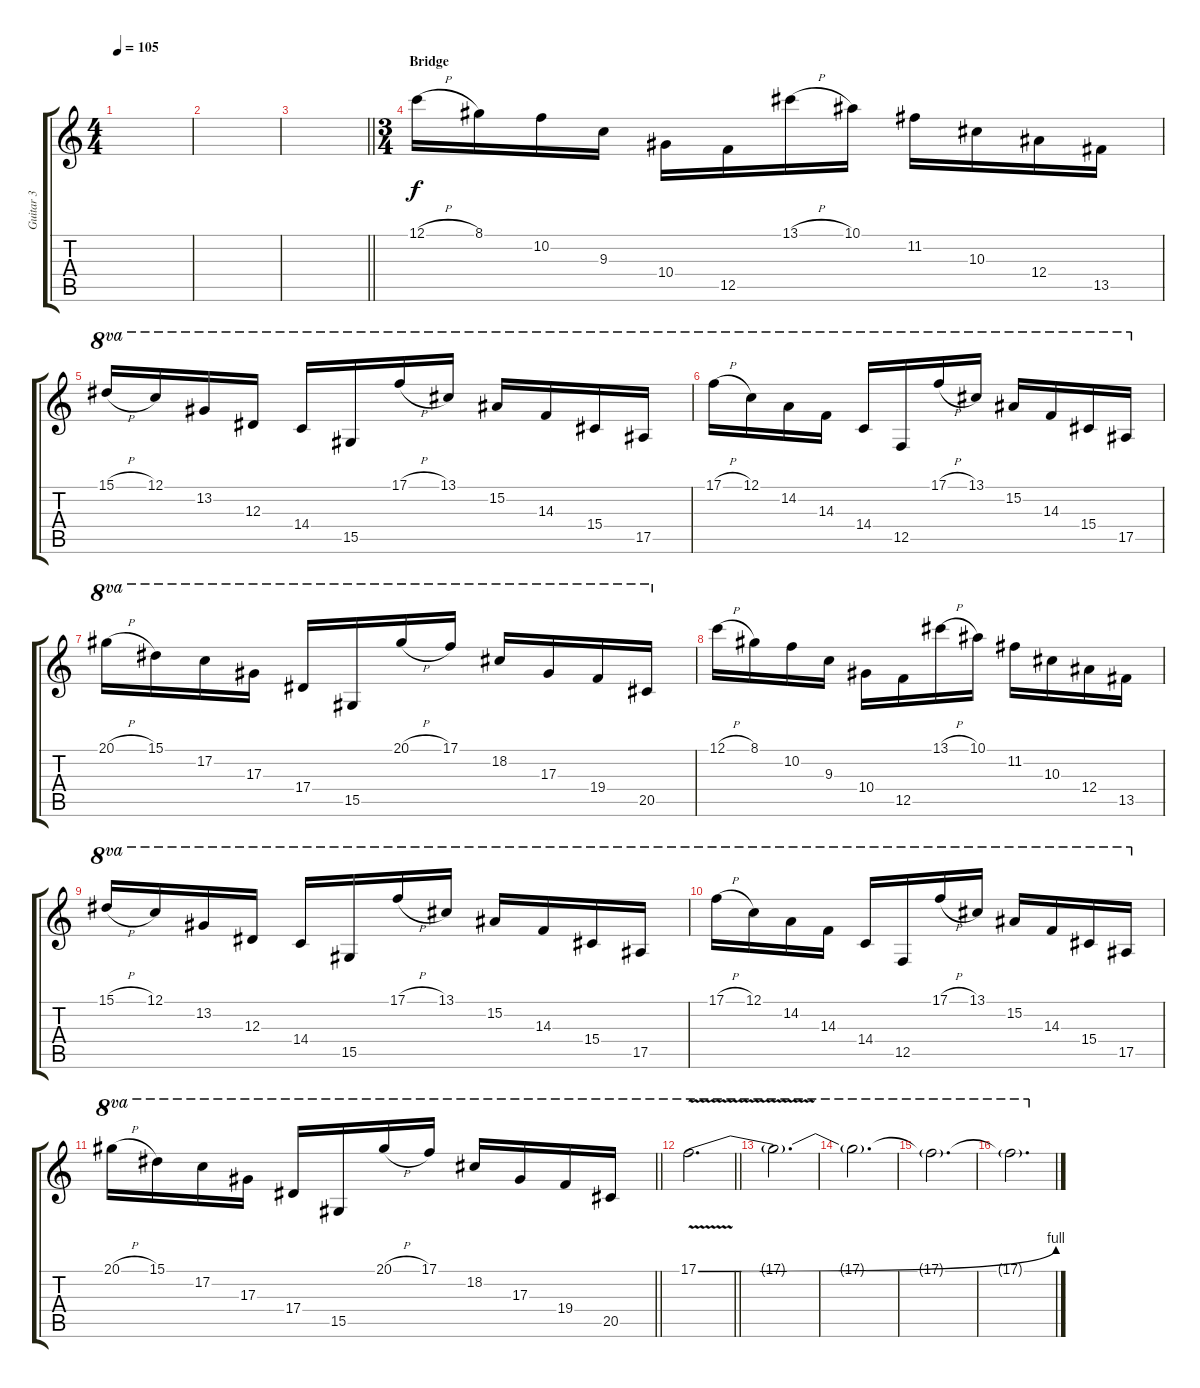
\track ("Guitar 3" "Guitar 3") {instrument distortionguitar}
\staff {score tabs}
\tuning (C4 G3 Eb3 Bb2 F2 C2) {hide}
\ts (4 4)
\tempo 105
\clef g2
\ks c
|
|
\barLineRight lightlight
|
\ts (3 4)
\section ("" "Bridge")
12.1{h}.16 8.1.16 10.2.16 9.3.16 10.4.16 12.5.16 13.1{h}.16 10.1.16 11.2.16 10.3.16 12.4.16 13.5.16 |
15.1{h}.16{ot 8va} 12.1.16{ot 8va} 13.2.16{ot 8va} 12.3.16{ot 8va} 14.4.16{ot 8va} 15.5.16{ot 8va} 17.1{h}.16{ot 8va} 13.1.16{ot 8va} 15.2.16{ot 8va} 14.3.16{ot 8va} 15.4.16{ot 8va} 17.5.16{ot 8va} |
17.1{h}.16{ot 8va} 12.1.16{ot 8va} 14.2.16{ot 8va} 14.3.16{ot 8va} 14.4.16{ot 8va} 12.5.16{ot 8va} 17.1{h}.16{ot 8va} 13.1.16{ot 8va} 15.2.16{ot 8va} 14.3.16{ot 8va} 15.4.16{ot 8va} 17.5.16{ot 8va} |
20.1{h}.16{ot 8va} 15.1.16{ot 8va} 17.2.16{ot 8va} 17.3.16{ot 8va} 17.4.16{ot 8va} 15.5.16{ot 8va} 20.1{h}.16{ot 8va} 17.1.16{ot 8va} 18.2.16{ot 8va} 17.3.16{ot 8va} 19.4.16{ot 8va} 20.5.16{ot 8va} |
12.1{h}.16 8.1.16 10.2.16 9.3.16 10.4.16 12.5.16 13.1{h}.16 10.1.16 11.2.16 10.3.16 12.4.16 13.5.16 |
15.1{h}.16{ot 8va} 12.1.16{ot 8va} 13.2.16{ot 8va} 12.3.16{ot 8va} 14.4.16{ot 8va} 15.5.16{ot 8va} 17.1{h}.16{ot 8va} 13.1.16{ot 8va} 15.2.16{ot 8va} 14.3.16{ot 8va} 15.4.16{ot 8va} 17.5.16{ot 8va} |
17.1{h}.16{ot 8va} 12.1.16{ot 8va} 14.2.16{ot 8va} 14.3.16{ot 8va} 14.4.16{ot 8va} 12.5.16{ot 8va} 17.1{h}.16{ot 8va} 13.1.16{ot 8va} 15.2.16{ot 8va} 14.3.16{ot 8va} 15.4.16{ot 8va} 17.5.16{ot 8va} |
\barLineRight lightlight
20.1{h}.16{ot 8va} 15.1.16{ot 8va} 17.2.16{ot 8va} 17.3.16{ot 8va} 17.4.16{ot 8va} 15.5.16{ot 8va} 20.1{h}.16{ot 8va} 17.1.16{ot 8va} 18.2.16{ot 8va} 17.3.16{ot 8va} 19.4.16{ot 8va} 20.5.16{ot 8va} |
\barLineRight lightlight
17.1{be (bend 0 0 60 4) v}.2{d ot 8va} |
17.1{t}.2{d ot 8va} |
17.1{t}.2{d ot 8va} |
17.1{t}.2{d ot 8va} |
17.1{t}.2{d ot 8va}
